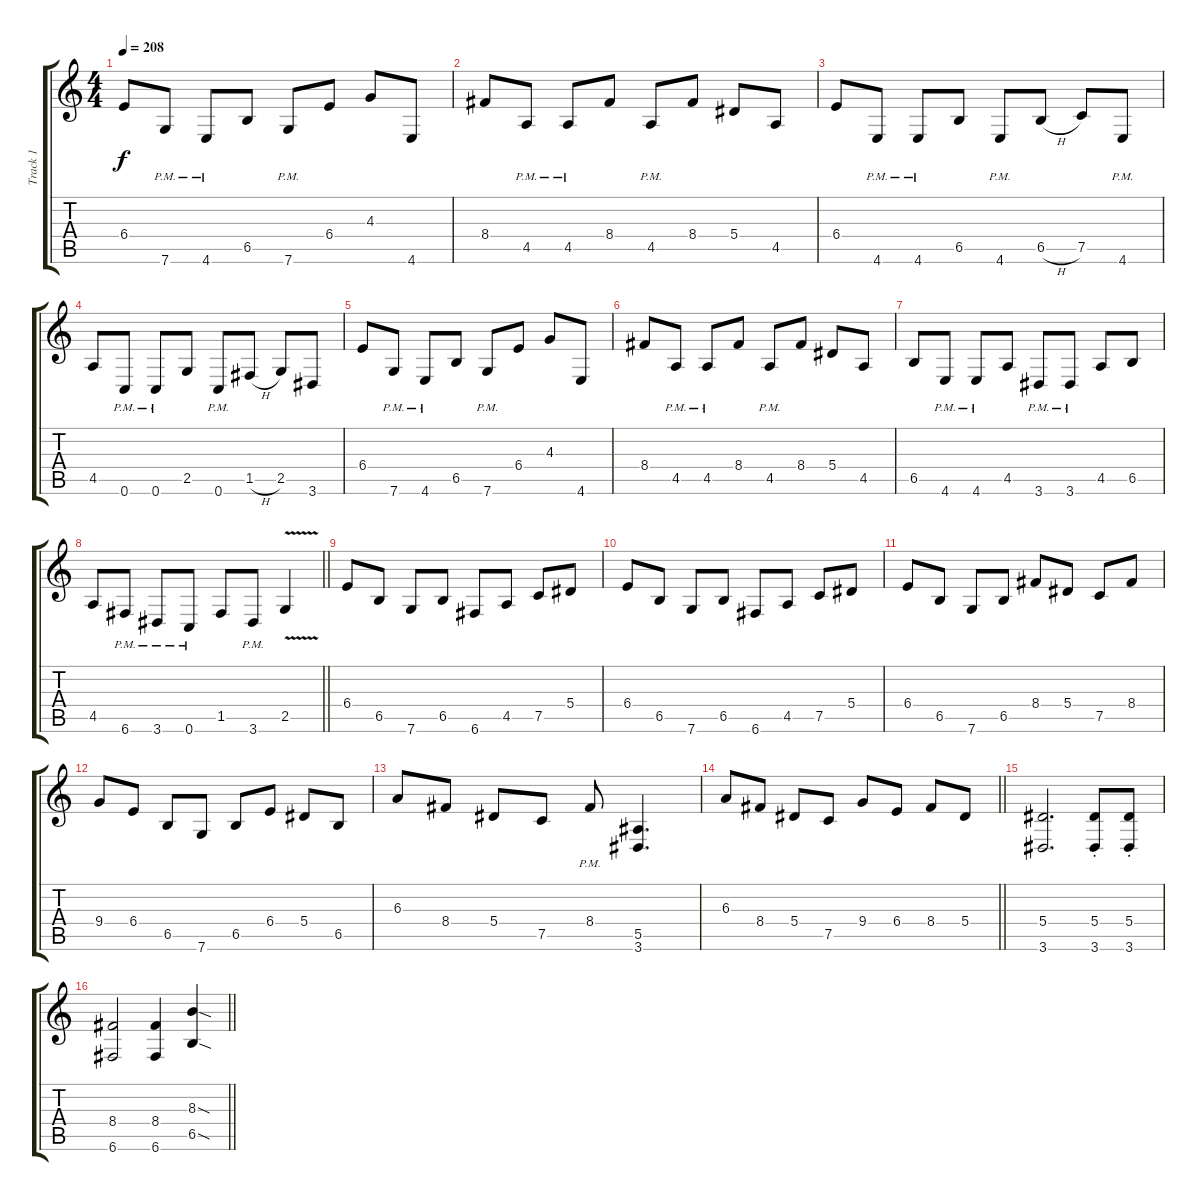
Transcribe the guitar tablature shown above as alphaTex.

\track ("Track 1" "Track 1") {instrument distortionguitar}
\staff {score tabs}
\tuning (C4 G3 Eb3 Bb2 F2 C2) {hide}
\ts (4 4)
\tempo 208
\clef g2
\ks c
6.4.8{dy f} 7.6{pm}.8 4.6{pm}.8 6.5.8 7.6{pm}.8 6.4.8 4.3.8 4.6.8 |
8.4.8 4.5{pm}.8 4.5{pm}.8 8.4.8 4.5{pm}.8 8.4.8 5.4.8 4.5.8 |
6.4.8 4.6{pm}.8 4.6{pm}.8 6.5.8 4.6{pm}.8 6.5{h}.8 7.5.8 4.6{pm}.8 |
4.5.8 0.6{pm}.8 0.6{pm}.8 2.5.8 0.6{pm}.8 1.5{h}.8 2.5.8 3.6.8 |
6.4.8 7.6{pm}.8 4.6{pm}.8 6.5.8 7.6{pm}.8 6.4.8 4.3.8 4.6.8 |
8.4.8 4.5{pm}.8 4.5{pm}.8 8.4.8 4.5{pm}.8 8.4.8 5.4.8 4.5.8 |
6.5.8 4.6{pm}.8 4.6{pm}.8 4.5.8 3.6{pm}.8 3.6{pm}.8 4.5.8 6.5.8 |
\barLineRight lightlight
4.5.8 6.6{pm}.8 3.6{pm}.8 0.6{pm}.8 1.5.8 3.6{pm}.8 2.5{v}.4 |
6.4.8 6.5.8 7.6.8 6.5.8 6.6.8 4.5.8 7.5.8 5.4.8 |
6.4.8 6.5.8 7.6.8 6.5.8 6.6.8 4.5.8 7.5.8 5.4.8 |
6.4.8 6.5.8 7.6.8 6.5.8 8.4.8 5.4.8 7.5.8 8.4.8 |
9.4.8 6.4.8 6.5.8 7.6.8 6.5.8 6.4.8 5.4.8 6.5.8 |
6.3.8 8.4.8 5.4.8 7.5.8 8.4{pm}.8 (5.5 3.6).4{d} |
\barLineRight lightlight
6.3.8 8.4.8 5.4.8 7.5.8 9.4.8 6.4.8 8.4.8 5.4.8 |
(5.4 3.6).2{d} (5.4{st} 3.6{st}).8 (5.4{st} 3.6{st}).8 |
\barLineRight lightlight
(8.4 6.6).2 (8.4 6.6).4 (8.3{sod} 6.5{sod}).4
